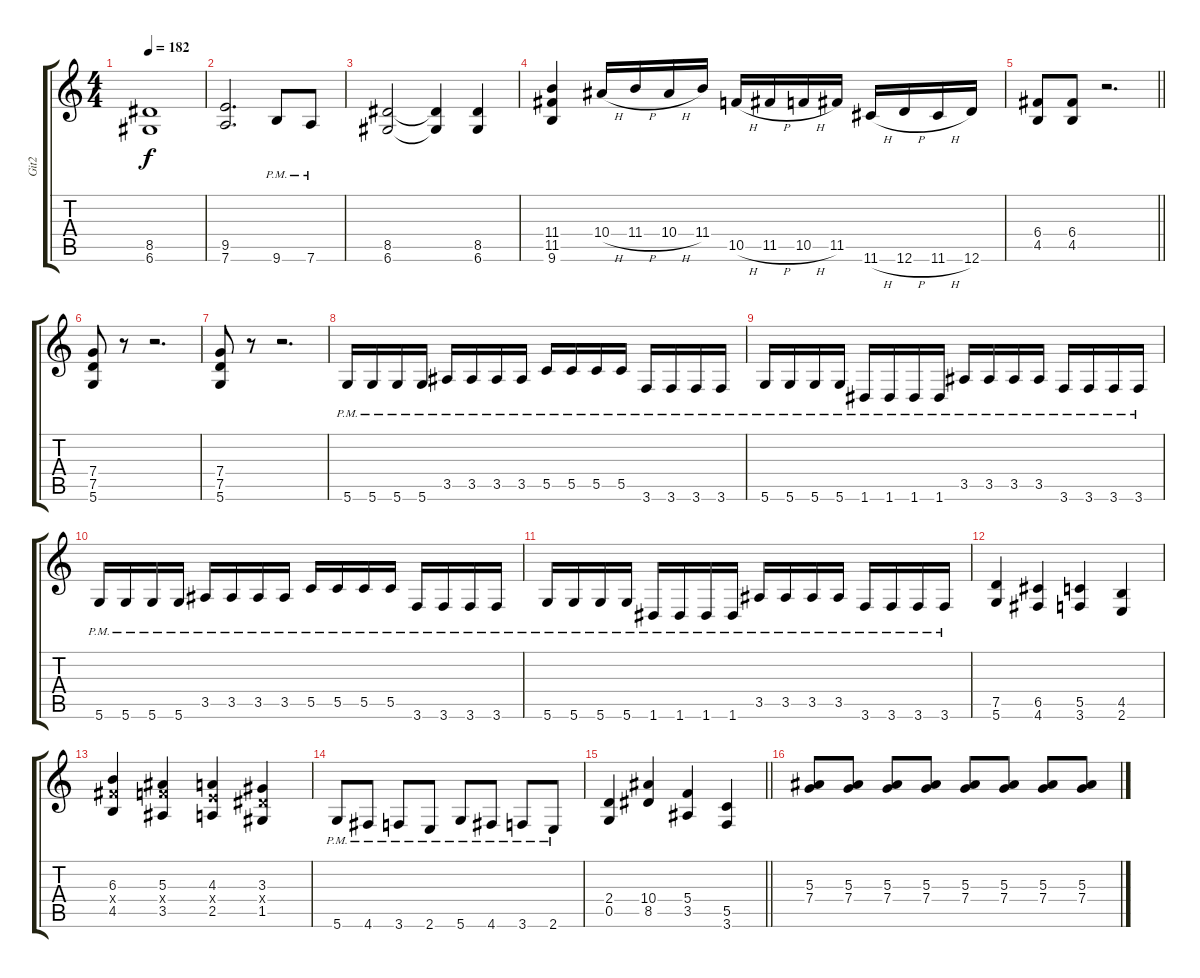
\track ("Git2" "Git2") {instrument distortionguitar}
\staff {score tabs}
\tuning (D4 A3 F3 C3 G2 D2) {hide}
\ts (4 4)
\tempo 182
\clef g2
\ks c
(8.5 6.6).1{dy f} |
(9.5 7.6).2{d} 9.6{pm}.8 7.6{pm}.8 |
(8.5 6.6).2 (8.5{t} 6.6{t}).4 (8.5 6.6).4 |
(11.4 11.5 9.6).4 10.4{h}.16 11.4{h}.16 10.4{h}.16 11.4.16 10.5{h}.16 11.5{h}.16 10.5{h}.16 11.5.16 11.6{h}.16 12.6{h}.16 11.6{h}.16 12.6.16 |
\barLineRight lightlight
(6.4 4.5).8 (6.4 4.5).8 r.2{d} |
(7.4 7.5 5.6).8 r.8 r.2{d} |
(7.4 7.5 5.6).8 r.8 r.2{d} |
5.6{pm}.16 5.6{pm}.16 5.6{pm}.16 5.6{pm}.16 3.5{pm}.16 3.5{pm}.16 3.5{pm}.16 3.5{pm}.16 5.5{pm}.16 5.5{pm}.16 5.5{pm}.16 5.5{pm}.16 3.6{pm}.16 3.6{pm}.16 3.6{pm}.16 3.6{pm}.16 |
5.6{pm}.16 5.6{pm}.16 5.6{pm}.16 5.6{pm}.16 1.6{pm}.16 1.6{pm}.16 1.6{pm}.16 1.6{pm}.16 3.5{pm}.16 3.5{pm}.16 3.5{pm}.16 3.5{pm}.16 3.6{pm}.16 3.6{pm}.16 3.6{pm}.16 3.6{pm}.16 |
5.6{pm}.16 5.6{pm}.16 5.6{pm}.16 5.6{pm}.16 3.5{pm}.16 3.5{pm}.16 3.5{pm}.16 3.5{pm}.16 5.5{pm}.16 5.5{pm}.16 5.5{pm}.16 5.5{pm}.16 3.6{pm}.16 3.6{pm}.16 3.6{pm}.16 3.6{pm}.16 |
5.6{pm}.16 5.6{pm}.16 5.6{pm}.16 5.6{pm}.16 1.6{pm}.16 1.6{pm}.16 1.6{pm}.16 1.6{pm}.16 3.5{pm}.16 3.5{pm}.16 3.5{pm}.16 3.5{pm}.16 3.6{pm}.16 3.6{pm}.16 3.6{pm}.16 3.6{pm}.16 |
(7.5 5.6).4 (6.5 4.6).4 (5.5 3.6).4 (4.5 2.6).4 |
(6.3 6.4{x} 4.5).4 (5.3 5.4{x} 3.5).4 (4.3 4.4{x} 2.5).4 (3.3 3.4{x} 1.5).4 |
5.6{pm}.8 4.6{pm}.8 3.6{pm}.8 2.6{pm}.8 5.6{pm}.8 4.6{pm}.8 3.6{pm}.8 2.6{pm}.8 |
\barLineRight lightlight
(2.4 0.5).4 (10.4 8.5).4 (5.4 3.5).4 (5.5 3.6).4 |
(5.3 7.4).8 (5.3 7.4).8 (5.3 7.4).8 (5.3 7.4).8 (5.3 7.4).8 (5.3 7.4).8 (5.3 7.4).8 (5.3 7.4).8
